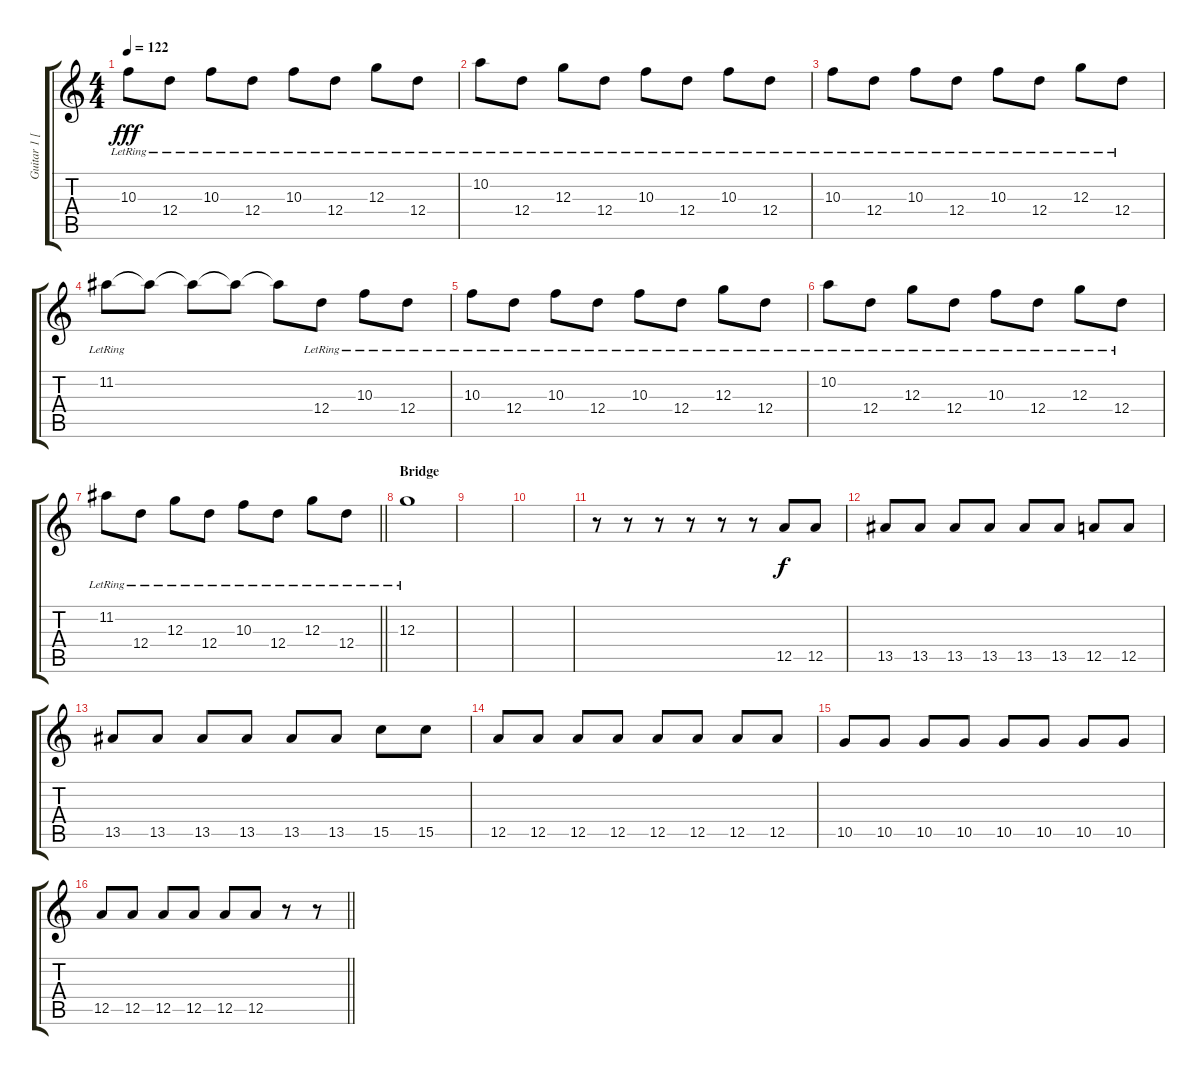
\track ("Guitar 1 [Brad Delson]" "Guitar 1 [") {instrument overdrivenguitar}
\staff {score tabs}
\tuning (E4 B3 G3 D3 A2 D2) {hide}
\ts (4 4)
\tempo 122
\clef g2
\ks c
10.3{lr}.8{dy fff} 12.4{lr}.8 10.3{lr}.8 12.4{lr}.8 10.3{lr}.8 12.4{lr}.8 12.3{lr}.8 12.4{lr}.8 |
10.2{lr}.8 12.4{lr}.8 12.3{lr}.8 12.4{lr}.8 10.3{lr}.8 12.4{lr}.8 10.3{lr}.8 12.4{lr}.8 |
10.3{lr}.8 12.4{lr}.8 10.3{lr}.8 12.4{lr}.8 10.3{lr}.8 12.4{lr}.8 12.3{lr}.8 12.4{lr}.8 |
11.2{lr}.8 11.2{t}.8 11.2{t}.8 11.2{t}.8 11.2{t}.8 12.4{lr}.8 10.3{lr}.8 12.4{lr}.8 |
10.3{lr}.8 12.4{lr}.8 10.3{lr}.8 12.4{lr}.8 10.3{lr}.8 12.4{lr}.8 12.3{lr}.8 12.4{lr}.8 |
10.2{lr}.8 12.4{lr}.8 12.3{lr}.8 12.4{lr}.8 10.3{lr}.8 12.4{lr}.8 12.3{lr}.8 12.4{lr}.8 |
\barLineRight lightlight
11.2{lr}.8 12.4{lr}.8 12.3{lr}.8 12.4{lr}.8 10.3{lr}.8 12.4{lr}.8 12.3{lr}.8 12.4{lr}.8 |
\section ("" "Bridge")
12.3{lr}.1{volume 0} |
|
|
r.8 r.8 r.8 r.8 r.8 r.8{volume 13} 12.5.8{dy f} 12.5.8 |
13.5.8 13.5.8 13.5.8 13.5.8 13.5.8 13.5.8 12.5.8 12.5.8 |
13.5.8 13.5.8 13.5.8 13.5.8 13.5.8 13.5.8 15.5.8 15.5.8 |
12.5.8 12.5.8 12.5.8 12.5.8 12.5.8 12.5.8 12.5.8 12.5.8 |
10.5.8 10.5.8 10.5.8 10.5.8 10.5.8 10.5.8 10.5.8 10.5.8 |
\barLineRight lightlight
12.5.8 12.5.8 12.5.8 12.5.8 12.5.8 12.5.8 r.8 r.8
